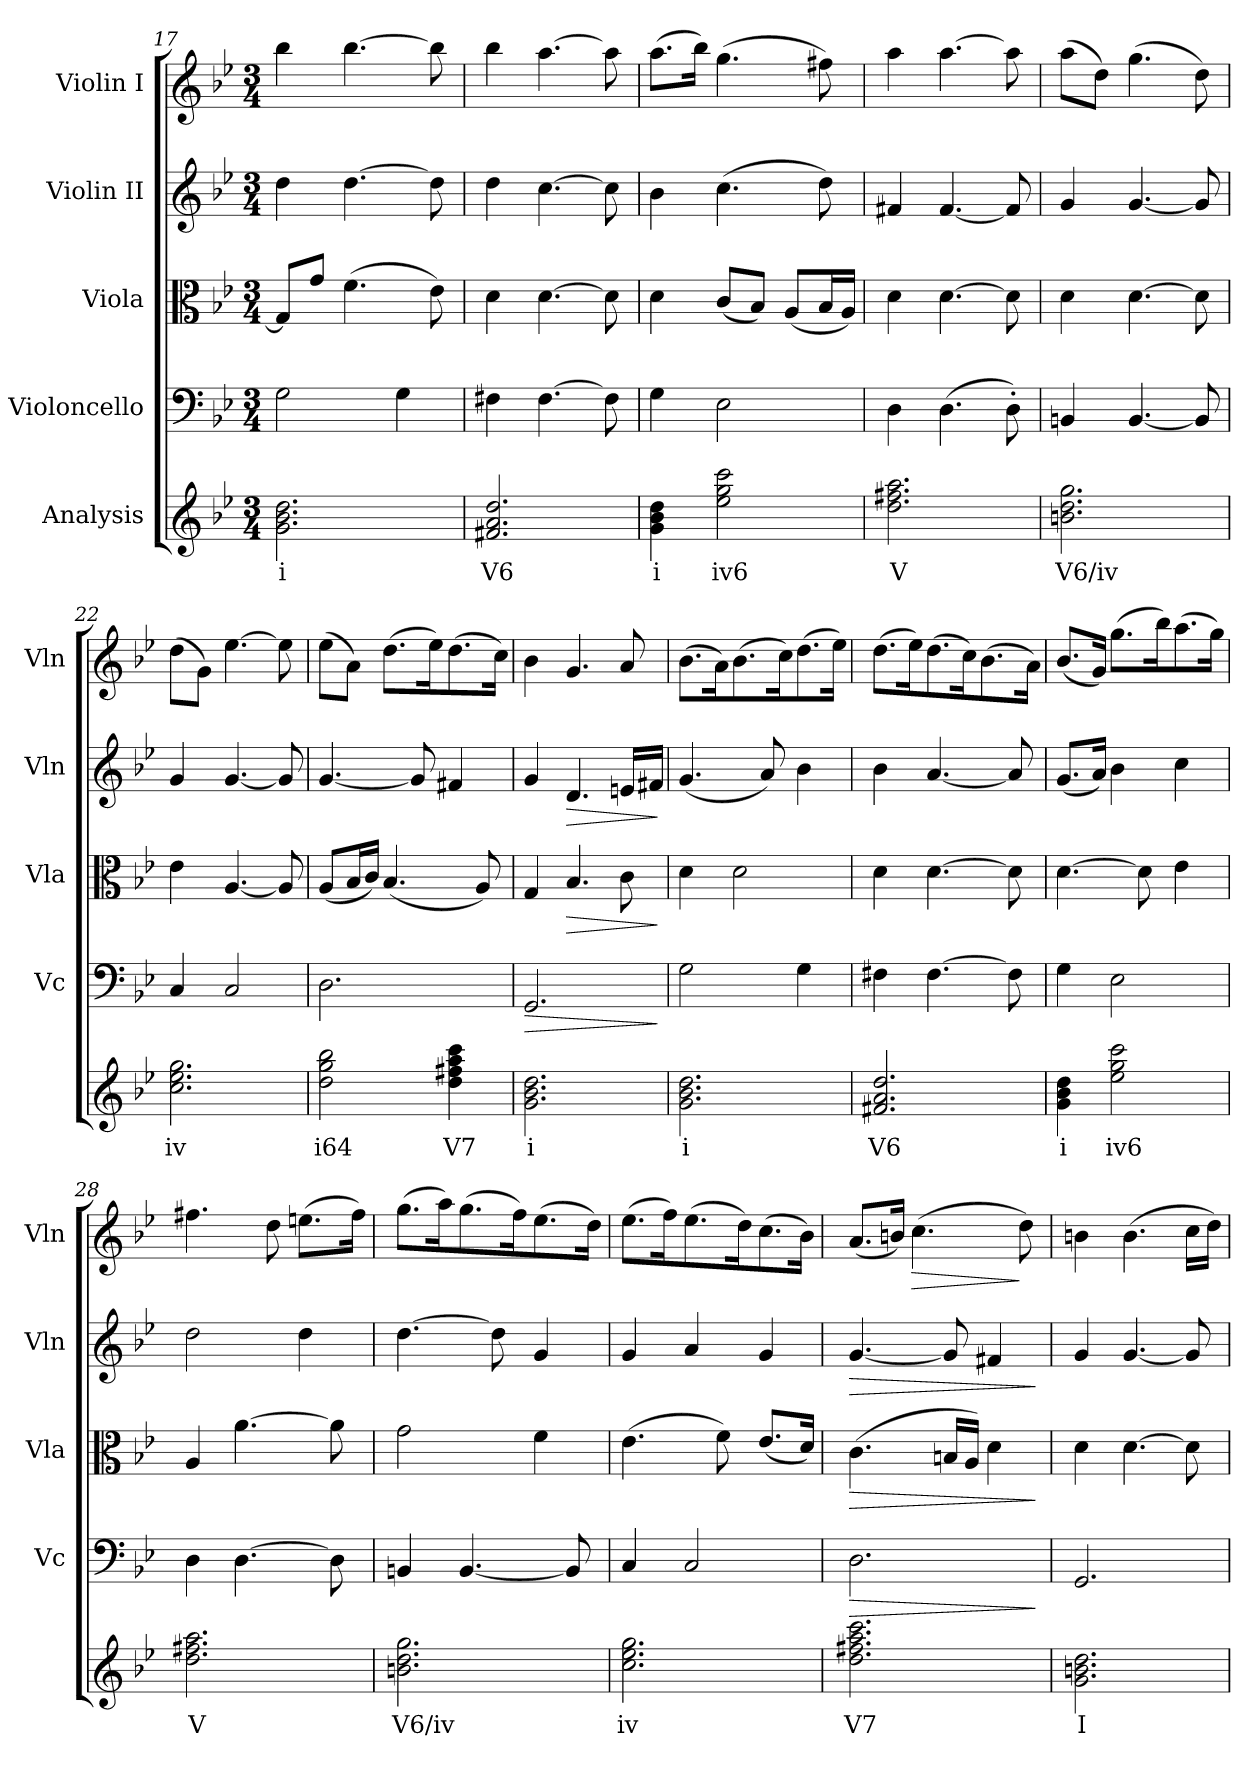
**kern	**text	**kern	**dynam	**kern	**dynam	**kern	**dynam	**kern	**dynam
*part5	*part5	*part4	*part4	*part3	*part3	*part2	*part2	*part1	*part1
*staff5	*staff5	*staff4	*staff4	*staff3	*staff3	*staff2	*staff2	*staff1	*staff1
*I"Analysis	*	*I"Violoncello	*	*I"Viola	*	*I"Violin II	*	*I"Violin I	*
*	*	*I'Vc	*	*I'Vla	*	*I'Vln	*	*I'Vln	*
!!LO:PB:g=z
*clefG2	*	*clefF4	*	*clefC3	*	*clefG2	*	*clefG2	*
*k[b-e-]	*	*k[b-e-]	*	*k[b-e-]	*	*k[b-e-]	*	*k[b-e-]	*
*M3/4	*	*M3/4	*	*M3/4	*	*M3/4	*	*M3/4	*
=17	=17	=17	=17	=17	=17	=17	=17	=17	=17
!	!LO:LY:b	!	!	!	!	!	!	!	!
2.g\ 2.b-\ 2.dd\	i	2G\	.	8G/L]	.	4dd\	.	4bb-\	.
.	.	.	.	8g/J	.	.	.	.	.
.	.	.	.	(>4.f\	.	[4.dd\	.	[4.bb-\	.
.	.	4G\	.	.	.	.	.	.	.
.	.	.	.	8e-\)	.	8dd\]	.	8bb-\]	.
=18	=18	=18	=18	=18	=18	=18	=18	=18	=18
!	!LO:LY:b	!	!	!	!	!	!	!	!
2.f#X/ 2.a/ 2.dd/	V6	4F#X\	.	4d\	.	4dd\	.	4bb-\	.
.	.	[4.F#\	.	[4.d\	.	[4.cc\	.	[4.aa\	.
.	.	8F#\]	.	8d\]	.	8cc\]	.	8aa\]	.
=19	=19	=19	=19	=19	=19	=19	=19	=19	=19
!	!LO:LY:b	!	!	!	!	!	!	!	!
4g\ 4b-\ 4dd\	i	4G\	.	4d\	.	4b-\	.	(>8.aa\L	.
.	.	.	.	.	.	.	.	16bb-\Jk)	.
!	!LO:LY:b	!	!	!	!	!	!	!	!
2ee-\ 2gg\ 2ccc\	iv6	2E-\	.	(<8c/L	.	(>4.cc\	.	(>4.gg\	.
.	.	.	.	8B-/J)	.	.	.	.	.
.	.	.	.	(<8A/L	.	.	.	.	.
.	.	.	.	16B-/L	.	8dd\)	.	8ff#X\)	.
.	.	.	.	16A/JJ)	.	.	.	.	.
=20	=20	=20	=20	=20	=20	=20	=20	=20	=20
!	!LO:LY:b	!	!	!	!	!	!	!	!
2.dd\ 2.ff#X\ 2.aa\	V	4D\	.	4d\	.	4f#X/	.	4aa\	.
.	.	(>4.D\	.	[4.d\	.	[4.f#/	.	[4.aa\	.
.	.	8D'\)	.	8d\]	.	8f#/]	.	8aa\]	.
!!LO:LB:g=z
=21	=21	=21	=21	=21	=21	=21	=21	=21	=21
!	!LO:LY:b	!	!	!	!	!	!	!	!
2.bn\ 2.dd\ 2.gg\	V6/iv	4BBn/	.	4d\	.	4g/	.	(>8aa\L	.
.	.	.	.	.	.	.	.	8dd\J)	.
.	.	[4.BB/	.	[4.d\	.	[4.g/	.	(>4.gg\	.
.	.	8BB/]	.	8d\]	.	8g/]	.	8dd\)	.
=22	=22	=22	=22	=22	=22	=22	=22	=22	=22
!	!LO:LY:b	!	!	!	!	!	!	!	!
2.cc\ 2.ee-\ 2.gg\	iv	4C/	.	4e-\	.	4g/	.	(>8dd\L	.
.	.	.	.	.	.	.	.	8g\J)	.
.	.	2C/	.	[4.A/	.	[4.g/	.	[4.ee-\	.
.	.	.	.	8A/]	.	8g/]	.	8ee-\]	.
=23	=23	=23	=23	=23	=23	=23	=23	=23	=23
!	!LO:LY:b	!	!	!	!	!	!	!	!
2dd\ 2gg\ 2bb-\	i64	2.D\	.	(<8A/L	.	[4.g/	.	(>8ee-\L	.
.	.	.	.	16B-/L	.	.	.	8a\J)	.
.	.	.	.	16c/JJ)	.	.	.	.	.
.	.	.	.	(<4.B-/	.	.	.	(>8.dd\L	.
.	.	.	.	.	.	8g/]	.	.	.
.	.	.	.	.	.	.	.	16ee-\K)	.
!	!LO:LY:b	!	!	!	!	!	!	!	!
4dd\ 4ff#X\ 4aa\ 4ccc\	V7	.	.	.	.	4f#X/	.	(>8.dd\	.
.	.	.	.	8A/)	.	.	.	.	.
.	.	.	.	.	.	.	.	16cc\Jk)	.
=24	=24	=24	=24	=24	=24	=24	=24	=24	=24
!	!LO:LY:b	!	!LO:HP:b	!	!	!	!	!	!
2.g\ 2.b-\ 2.dd\	i	2.GG/	>	4G/	.	4g/	.	4b-\	.
!	!	!	!	!	!LO:HP:b	!	!LO:HP:b	!	!
.	.	.	.	4.B-/	>	4.d/	>	4.g/	.
.	.	.	.	8c\	.	16en/LL	.	8a/	.
.	.	.	.	.	.	16f#X/JJ	.	.	.
.	.	.	]	.	]	.	]	.	.
!!LO:PB:g=z
=25	=25	=25	=25	=25	=25	=25	=25	=25	=25
!	!LO:LY:b	!	!	!	!	!	!	!	!
2.g\ 2.b-\ 2.dd\	i	2G\	.	4d\	.	(<4.g/	.	(>8.b-\L	.
.	.	.	.	.	.	.	.	16a\K)	.
.	.	.	.	2d\	.	.	.	(>8.b-\	.
.	.	.	.	.	.	8a/)	.	.	.
.	.	.	.	.	.	.	.	16cc\K)	.
.	.	4G\	.	.	.	4b-\	.	(>8.dd\	.
.	.	.	.	.	.	.	.	16ee-\Jk)	.
=26	=26	=26	=26	=26	=26	=26	=26	=26	=26
!	!LO:LY:b	!	!	!	!	!	!	!	!
2.f#X/ 2.a/ 2.dd/	V6	4F#X\	.	4d\	.	4b-\	.	(>8.dd\L	.
.	.	.	.	.	.	.	.	16ee-\K)	.
.	.	[4.F#\	.	[4.d\	.	[4.a/	.	(>8.dd\	.
.	.	.	.	.	.	.	.	16cc\K)	.
.	.	.	.	.	.	.	.	(>8.b-\	.
.	.	8F#\]	.	8d\]	.	8a/]	.	.	.
.	.	.	.	.	.	.	.	16a\Jk)	.
=27	=27	=27	=27	=27	=27	=27	=27	=27	=27
!	!LO:LY:b	!	!	!	!	!	!	!	!
4g\ 4b-\ 4dd\	i	4G\	.	[4.d\	.	(<8.g/L	.	(<8.b-/L	.
.	.	.	.	.	.	16a/Jk)	.	16g/Jk)	.
!	!LO:LY:b	!	!	!	!	!	!	!	!
2ee-\ 2gg\ 2ccc\	iv6	2E-\	.	.	.	4b-\	.	(>8.gg\L	.
.	.	.	.	8d\]	.	.	.	.	.
.	.	.	.	.	.	.	.	16bb-\K)	.
.	.	.	.	4e-\	.	4cc\	.	(>8.aa\	.
.	.	.	.	.	.	.	.	16gg\Jk)	.
=28	=28	=28	=28	=28	=28	=28	=28	=28	=28
!	!LO:LY:b	!	!	!	!	!	!	!	!
2.dd\ 2.ff#X\ 2.aa\	V	4D\	.	4A/	.	2dd\	.	4.ff#X\	.
.	.	[4.D\	.	[4.a\	.	.	.	.	.
.	.	.	.	.	.	.	.	8dd\	.
.	.	.	.	.	.	4dd\	.	(>8.een\L	.
.	.	8D\]	.	8a\]	.	.	.	.	.
.	.	.	.	.	.	.	.	16ff#\Jk)	.
!!LO:LB:g=z
=29	=29	=29	=29	=29	=29	=29	=29	=29	=29
!	!LO:LY:b	!	!	!	!	!	!	!	!
2.bn\ 2.dd\ 2.gg\	V6/iv	4BBn/	.	2g\	.	[4.dd\	.	(>8.gg\L	.
.	.	.	.	.	.	.	.	16aa\K)	.
.	.	[4.BB/	.	.	.	.	.	(>8.gg\	.
.	.	.	.	.	.	8dd\]	.	.	.
.	.	.	.	.	.	.	.	16ff\K)	.
.	.	.	.	4f\	.	4g/	.	(>8.ee-\	.
.	.	8BB/]	.	.	.	.	.	.	.
.	.	.	.	.	.	.	.	16dd\Jk)	.
=30	=30	=30	=30	=30	=30	=30	=30	=30	=30
!	!LO:LY:b	!	!	!	!	!	!	!	!
2.cc\ 2.ee-\ 2.gg\	iv	4C/	.	(>4.e-\	.	4g/	.	(>8.ee-\L	.
.	.	.	.	.	.	.	.	16ff\K)	.
.	.	2C/	.	.	.	4a/	.	(>8.ee-\	.
.	.	.	.	8f\)	.	.	.	.	.
.	.	.	.	.	.	.	.	16dd\K)	.
.	.	.	.	(<8.e-/L	.	4g/	.	(>8.cc\	.
.	.	.	.	16d/Jk)	.	.	.	16b-\Jk)	.
=31	=31	=31	=31	=31	=31	=31	=31	=31	=31
!	!LO:LY:b	!	!LO:HP:b	!	!LO:HP:b	!	!LO:HP:b	!	!
2.dd\ 2.ff#X\ 2.aa\ 2.ccc\	V7	2.D\	>	(>4.c\	>	[4.g/	>	(<8.a/L	.
.	.	.	.	.	.	.	.	16bn/Jk)	.
!	!	!	!	!	!	!	!	!	!LO:HP:b
.	.	.	.	.	.	.	.	(>4.cc\	>
.	.	.	.	16Bn/LL	.	8g/]	.	.	.
.	.	.	.	16A/JJ)	.	.	.	.	.
.	.	.	.	4d\	.	4f#X/	.	.	.
.	.	.	.	.	.	.	.	8dd\)	]
.	.	.	]	.	]	.	]	.	.
=32	=32	=32	=32	=32	=32	=32	=32	=32	=32
!	!LO:LY:b	!	!	!	!	!	!	!	!
2.g\ 2.bn\ 2.dd\	I	2.GG/	.	4d\	.	4g/	.	4bn\	.
.	.	.	.	[4.d\	.	[4.g/	.	(>4.b\	.
.	.	.	.	8d\]	.	8g/]	.	16cc\LL	.
.	.	.	.	.	.	.	.	16dd\JJ)	.
=	=	=	=	=	=	=	=	=	=
*-	*-	*-	*-	*-	*-	*-	*-	*-	*-
